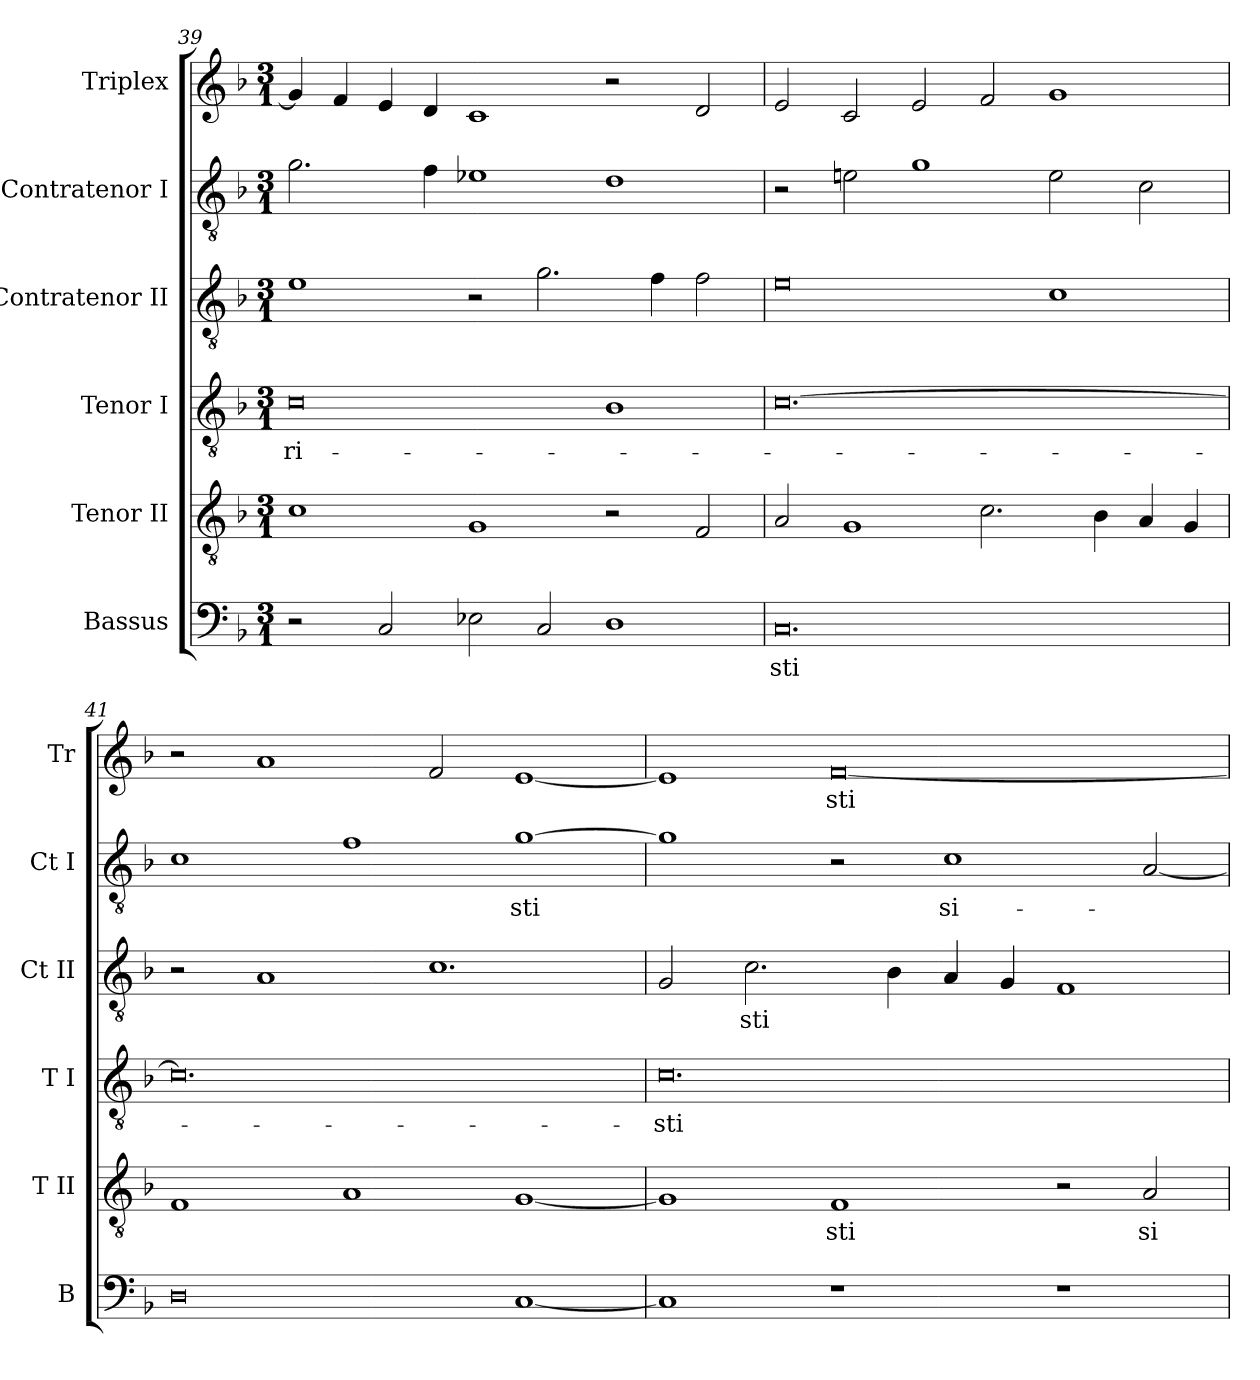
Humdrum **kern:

**kern	**text	**kern	**text	**kern	**text	**kern	**text	**kern	**text	**kern	**text
*part6	*part6	*part5	*part5	*part4	*part4	*part3	*part3	*part2	*part2	*part1	*part1
*staff6	*staff6	*staff5	*staff5	*staff4	*staff4	*staff3	*staff3	*staff2	*staff2	*staff1	*staff1
*I"Bassus	*	*I"Tenor II	*	*I"Tenor I	*	*I"Contratenor II	*	*I"Contratenor I	*	*I"Triplex	*
*I'B	*	*I'T II	*	*I'T I	*	*I'Ct II	*	*I'Ct I	*	*I'Tr	*
!!LO:LB:g=z
*clefF4	*	*clefGv2	*	*clefGv2	*	*clefGv2	*	*clefGv2	*	*clefG2	*
*	*	*ITrd7c12	*	*ITrd7c12	*	*ITrd7c12	*	*ITrd7c12	*	*	*
*k[b-]	*	*k[b-]	*	*k[b-]	*	*k[b-]	*	*k[b-]	*	*k[b-]	*
*F:	*	*F:	*	*F:	*	*F:	*	*F:	*	*F:	*
*M3/1	*	*M3/1	*	*M3/1	*	*M3/1	*	*M3/1	*	*M3/1	*
=39	=39	=39	=39	=39	=39	=39	=39	=39	=39	=39	=39
!	!	!	!	!	!LO:LY:b:color=#000000	!	!	!	!	!	!
2r	.	1Ci	.	0Ci	-ri-	1Ei	.	2.Gi\	.	4gi/]	.
.	.	.	.	.	.	.	.	.	.	4fi/	.
2Ci/	.	.	.	.	.	.	.	.	.	4ei/	.
.	.	.	.	.	.	.	.	4Fi\	.	4di/	.
2E-Xi\	.	1GGi	.	.	.	2r	.	1E-Xi	.	1ci	.
2Ci/	.	.	.	.	.	2.Gi\	.	.	.	.	.
1Di	.	2r	.	1BB-i	.	.	.	1Di	.	2r	.
.	.	.	.	.	.	4Fi\	.	.	.	.	.
.	.	2FFi/	.	.	.	2Fi\	.	.	.	2di/	.
=40`	=40`	=40`	=40`	=40`	=40`	=40`	=40`	=40`	=40`	=40`	=40`
!	!LO:LY:b:color=#000000	!	!	!	!	!	!	!	!	!	!
0.Ci	-sti	2AAi/	.	[>0.Ci	.	0Ei	.	2r	.	2ei/	.
.	.	1GGi	.	.	.	.	.	2Eni\	.	2ci/	.
.	.	.	.	.	.	.	.	1Gi	.	2ei/	.
.	.	2.Ci\	.	.	.	.	.	.	.	2fi/	.
.	.	.	.	.	.	1Ci	.	2Ei\	.	1gi	.
.	.	4BB-i\	.	.	.	.	.	.	.	.	.
.	.	4AAi/	.	.	.	.	.	2Ci\	.	.	.
.	.	4GGi/	.	.	.	.	.	.	.	.	.
=41`	=41`	=41`	=41`	=41`	=41`	=41`	=41`	=41`	=41`	=41`	=41`
0Di	.	1FFi	.	0.Ci]	.	2r	.	1Ci	.	2r	.
.	.	.	.	.	.	1AAi	.	.	.	1ai	.
.	.	1AAi	.	.	.	.	.	1Fi	.	.	.
.	.	.	.	.	.	1.Ci	.	.	.	2fi/	.
!	!	!	!	!	!	!	!	!	!LO:LY:b:color=#000000	!	!
[<1Ci	.	[<1GGi	.	.	.	.	.	[>1Gi	-sti	[<1ei	.
!!LO:PB:g=z
=42`	=42`	=42`	=42`	=42`	=42`	=42`	=42`	=42`	=42`	=42`	=42`
!	!	!	!	!	!LO:LY:b:color=#000000	!	!	!	!	!	!
1Ci]	.	1GGi]	.	0.Ci	-sti	2GGi/	.	1Gi]	.	1ei]	.
!	!	!	!	!	!	!	!LO:LY:b:color=#000000	!	!	!	!
.	.	.	.	.	.	2.Ci\	-sti	.	.	.	.
!	!	!	!LO:LY:b:color=#000000	!	!	!	!	!	!	!	!
!	!	!	!	!	!	!	!	!	!	!	!LO:LY:b:color=#000000
1r	.	1FFi	-sti	.	.	.	.	2r	.	[<0fi	-sti
.	.	.	.	.	.	4BB-i\	.	.	.	.	.
!	!	!	!	!	!	!	!	!	!LO:LY:b:color=#000000	!	!
.	.	.	.	.	.	4AAi/	.	1Ci	si-	.	.
.	.	.	.	.	.	4GGi/	.	.	.	.	.
1r	.	2r	.	.	.	1FFi	.	.	.	.	.
!	!	!	!LO:LY:b:color=#000000	!	!	!	!	!	!	!	!
.	.	2AAi/	si-	.	.	.	.	[<2AAi/	.	.	.
=`	=`	=`	=`	=`	=`	=`	=`	=`	=`	=`	=`
*-	*-	*-	*-	*-	*-	*-	*-	*-	*-	*-	*-
